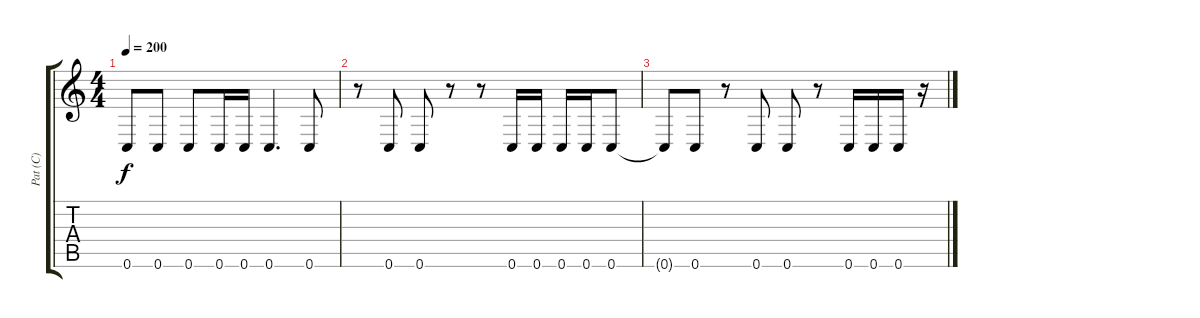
\track ("Pat (C)" "Pat (C)") {instrument distortionguitar}
\staff {score tabs}
\tuning (D4 A3 F3 C3 G2 C2) {hide}
\ts (4 4)
\tempo 200
\clef g2
\ks c
0.6.8{dy f} 0.6.8 0.6.8 0.6.16 0.6.16 0.6.4{d} 0.6.8 |
r.8 0.6.8 0.6.8 r.8 r.8 0.6.16 0.6.16 0.6.16 0.6.16 0.6.8 |
0.6{t}.8 0.6.8 r.8 0.6.8 0.6.8 r.8 0.6.16 0.6.16 0.6.16 r.16
